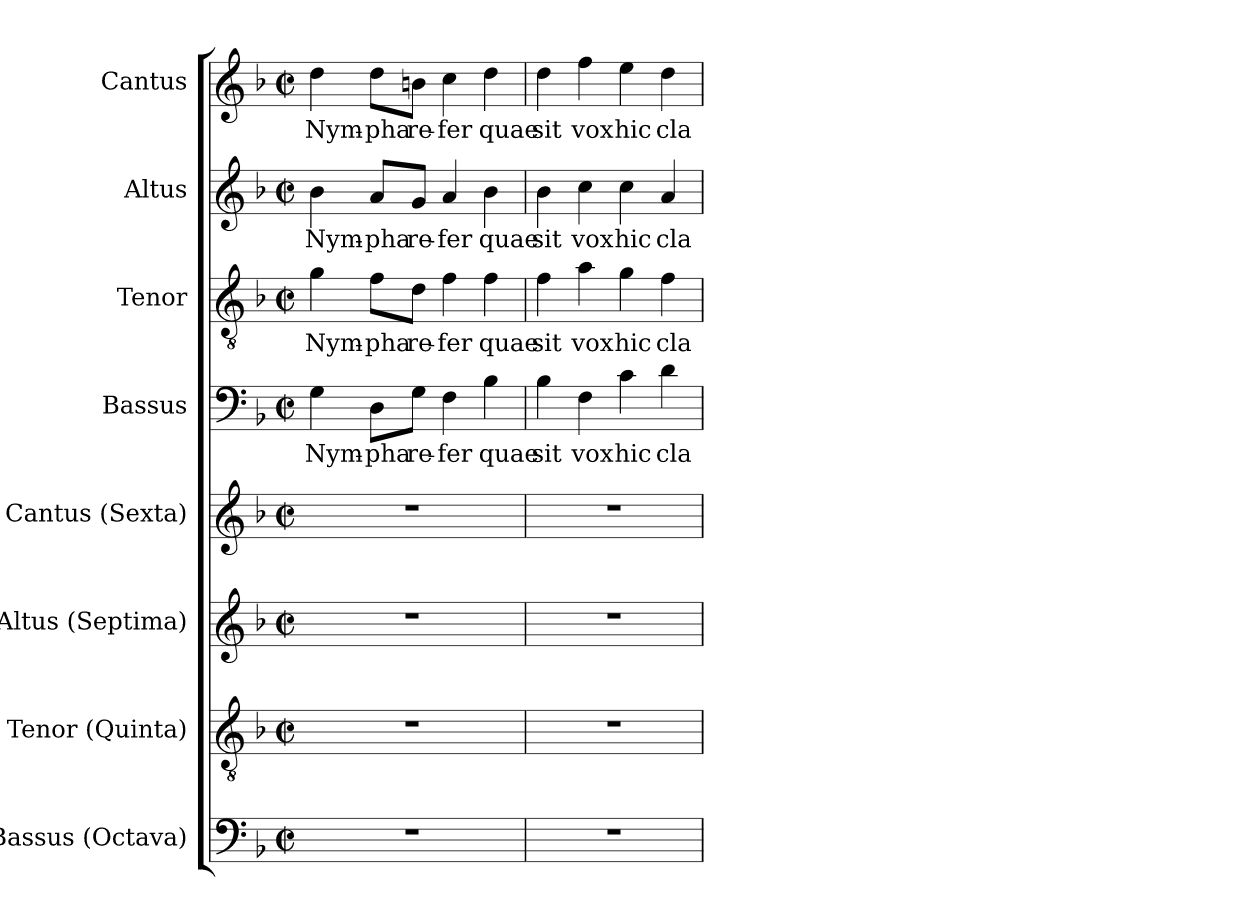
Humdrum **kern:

**kern	**kern	**kern	**kern	**kern	**text	**kern	**text	**kern	**text	**kern	**text
*part8	*part7	*part6	*part5	*part4	*part4	*part3	*part3	*part2	*part2	*part1	*part1
*staff8	*staff7	*staff6	*staff5	*staff4	*staff4	*staff3	*staff3	*staff2	*staff2	*staff1	*staff1
*I"Bassus (Octava)	*I"Tenor (Quinta)	*I"Altus (Septima)	*I"Cantus (Sexta)	*I"Bassus	*	*I"Tenor	*	*I"Altus	*	*I"Cantus	*
*I'B.	*I'T.	*I'A.	*I'S.	*I'B.	*	*I'T.	*	*I'A.	*	*I'S.	*
*clefF4	*clefGv2	*clefG2	*clefG2	*clefF4	*	*clefGv2	*	*clefG2	*	*clefG2	*
*	*ITrd7c12	*	*	*	*	*ITrd7c12	*	*	*	*	*
*k[b-]	*k[b-]	*k[b-]	*k[b-]	*k[b-]	*	*k[b-]	*	*k[b-]	*	*k[b-]	*
*F:	*F:	*F:	*F:	*F:	*	*F:	*	*F:	*	*F:	*
*M2/2	*M2/2	*M2/2	*M2/2	*M2/2	*	*M2/2	*	*M2/2	*	*M2/2	*
*met(c|)	*met(c|)	*met(c|)	*met(c|)	*met(c|)	*	*met(c|)	*	*met(c|)	*	*met(c|)	*
=1	=1	=1	=1	=1	=1	=1	=1	=1	=1	=1	=1
!	!	!	!	!	!LO:LY:b:color=#000000	!	!	!	!	!	!
!	!	!	!	!	!	!	!LO:LY:b:color=#000000	!	!	!	!
!	!	!	!	!	!	!	!	!	!LO:LY:b:color=#000000	!	!
!	!	!	!	!	!	!	!	!	!	!	!LO:LY:b:color=#000000
1r	1r	1r	1r	4Gi\	Nym-	4Gi\	Nym-	4b-i\	Nym-	4ddi\	Nym-
!	!	!	!	!	!LO:LY:b:color=#000000	!	!	!	!	!	!
!	!	!	!	!	!	!	!LO:LY:b:color=#000000	!	!	!	!
!	!	!	!	!	!	!	!	!	!LO:LY:b:color=#000000	!	!
!	!	!	!	!	!	!	!	!	!	!	!LO:LY:b:color=#000000
.	.	.	.	8Di\L	-pha	8Fi\L	-pha	8ai/L	-pha	8ddi\L	-pha
!	!	!	!	!	!LO:LY:b:color=#000000	!	!	!	!	!	!
!	!	!	!	!	!	!	!LO:LY:b:color=#000000	!	!	!	!
!	!	!	!	!	!	!	!	!	!LO:LY:b:color=#000000	!	!
!	!	!	!	!	!	!	!	!	!	!	!LO:LY:b:color=#000000
.	.	.	.	8Gi\J	re-	8Di\J	re-	8gi/J	re-	8bni\J	re-
!	!	!	!	!	!LO:LY:b:color=#000000	!	!	!	!	!	!
!	!	!	!	!	!	!	!LO:LY:b:color=#000000	!	!	!	!
!	!	!	!	!	!	!	!	!	!LO:LY:b:color=#000000	!	!
!	!	!	!	!	!	!	!	!	!	!	!LO:LY:b:color=#000000
.	.	.	.	4Fi\	-fer	4Fi\	-fer	4ai/	-fer	4cci\	-fer
!	!	!	!	!	!LO:LY:b:color=#000000	!	!	!	!	!	!
!	!	!	!	!	!	!	!LO:LY:b:color=#000000	!	!	!	!
!	!	!	!	!	!	!	!	!	!LO:LY:b:color=#000000	!	!
!	!	!	!	!	!	!	!	!	!	!	!LO:LY:b:color=#000000
.	.	.	.	4B-i\	quae	4Fi\	quae	4b-i\	quae	4ddi\	quae
=2	=2	=2	=2	=2	=2	=2	=2	=2	=2	=2	=2
!	!	!	!	!	!LO:LY:b:color=#000000	!	!	!	!	!	!
!	!	!	!	!	!	!	!LO:LY:b:color=#000000	!	!	!	!
!	!	!	!	!	!	!	!	!	!LO:LY:b:color=#000000	!	!
!	!	!	!	!	!	!	!	!	!	!	!LO:LY:b:color=#000000
1r	1r	1r	1r	4B-i\	sit	4Fi\	sit	4b-i\	sit	4ddi\	sit
!	!	!	!	!	!LO:LY:b:color=#000000	!	!	!	!	!	!
!	!	!	!	!	!	!	!LO:LY:b:color=#000000	!	!	!	!
!	!	!	!	!	!	!	!	!	!LO:LY:b:color=#000000	!	!
!	!	!	!	!	!	!	!	!	!	!	!LO:LY:b:color=#000000
.	.	.	.	4Fi\	vox	4Ai\	vox	4cci\	vox	4ffi\	vox
!	!	!	!	!	!LO:LY:b:color=#000000	!	!	!	!	!	!
!	!	!	!	!	!	!	!LO:LY:b:color=#000000	!	!	!	!
!	!	!	!	!	!	!	!	!	!LO:LY:b:color=#000000	!	!
!	!	!	!	!	!	!	!	!	!	!	!LO:LY:b:color=#000000
.	.	.	.	4ci\	hic	4Gi\	hic	4cci\	hic	4eei\	hic
!	!	!	!	!	!LO:LY:b:color=#000000	!	!	!	!	!	!
!	!	!	!	!	!	!	!LO:LY:b:color=#000000	!	!	!	!
!	!	!	!	!	!	!	!	!	!LO:LY:b:color=#000000	!	!
!	!	!	!	!	!	!	!	!	!	!	!LO:LY:b:color=#000000
.	.	.	.	4di\	cla-	4Fi\	cla-	4ai/	cla-	4ddi\	cla-
=	=	=	=	=	=	=	=	=	=	=	=
*-	*-	*-	*-	*-	*-	*-	*-	*-	*-	*-	*-
